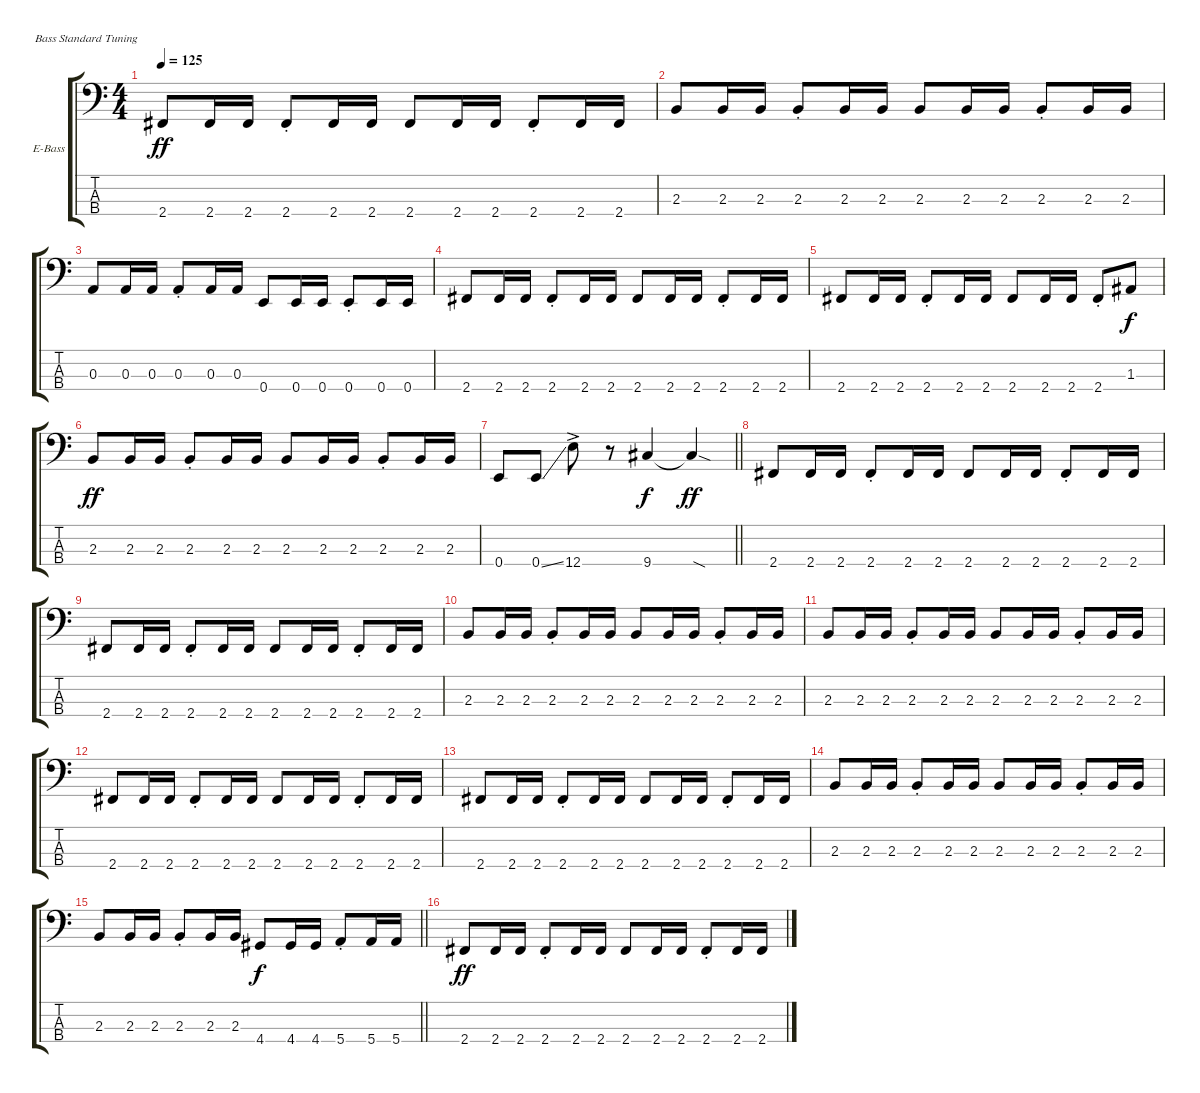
\bracketExtendMode groupsimilarinstruments
\firstSystemTrackNameOrientation horizontal
\otherSystemsTrackNameOrientation horizontal
\track ("Басс Игорь Тихомиров" "E-Bass") {instrument electricbassfinger}
\staff {score tabs}
\tuning (G2 D2 A1 E1)
\ts (4 4)
\tempo 125
\clef f4
\ks c
2.4.8{dy ff} 2.4.16 2.4.16 2.4{st}.8 2.4.16 2.4.16 2.4.8 2.4.16 2.4.16 2.4{st}.8 2.4.16 2.4.16 |
2.3.8 2.3.16 2.3.16 2.3{st}.8 2.3.16 2.3.16 2.3.8 2.3.16 2.3.16 2.3{st}.8 2.3.16 2.3.16 |
0.3.8 0.3.16 0.3.16 0.3{st}.8 0.3.16 0.3.16 0.4.8 0.4.16 0.4.16 0.4{st}.8 0.4.16 0.4.16 |
2.4.8 2.4.16 2.4.16 2.4{st}.8 2.4.16 2.4.16 2.4.8 2.4.16 2.4.16 2.4{st}.8 2.4.16 2.4.16 |
2.4.8 2.4.16 2.4.16 2.4{st}.8 2.4.16 2.4.16 2.4.8 2.4.16 2.4.16 2.4{st}.8 1.3.8{dy f} |
2.3.8{dy ff} 2.3.16 2.3.16 2.3{st}.8 2.3.16 2.3.16 2.3.8 2.3.16 2.3.16 2.3{st}.8 2.3.16 2.3.16 |
\barLineRight lightlight
0.4.8 0.4{ss}.8 12.4{ac}.8 r.8 9.4.4{dy f} 9.4{sod t}.4{dy ff} |
2.4.8 2.4.16 2.4.16 2.4{st}.8 2.4.16 2.4.16 2.4.8 2.4.16 2.4.16 2.4{st}.8 2.4.16 2.4.16 |
2.4.8 2.4.16 2.4.16 2.4{st}.8 2.4.16 2.4.16 2.4.8 2.4.16 2.4.16 2.4{st}.8 2.4.16 2.4.16 |
2.3.8 2.3.16 2.3.16 2.3{st}.8 2.3.16 2.3.16 2.3.8 2.3.16 2.3.16 2.3{st}.8 2.3.16 2.3.16 |
2.3.8 2.3.16 2.3.16 2.3{st}.8 2.3.16 2.3.16 2.3.8 2.3.16 2.3.16 2.3{st}.8 2.3.16 2.3.16 |
2.4.8 2.4.16 2.4.16 2.4{st}.8 2.4.16 2.4.16 2.4.8 2.4.16 2.4.16 2.4{st}.8 2.4.16 2.4.16 |
2.4.8 2.4.16 2.4.16 2.4{st}.8 2.4.16 2.4.16 2.4.8 2.4.16 2.4.16 2.4{st}.8 2.4.16 2.4.16 |
2.3.8 2.3.16 2.3.16 2.3{st}.8 2.3.16 2.3.16 2.3.8 2.3.16 2.3.16 2.3{st}.8 2.3.16 2.3.16 |
\barLineRight lightlight
2.3.8 2.3.16 2.3.16 2.3{st}.8 2.3.16 2.3.16 4.4.8{dy f} 4.4.16 4.4.16 5.4{st}.8 5.4.16 5.4.16 |
2.4.8{dy ff} 2.4.16 2.4.16 2.4{st}.8 2.4.16 2.4.16 2.4.8 2.4.16 2.4.16 2.4{st}.8 2.4.16 2.4.16
